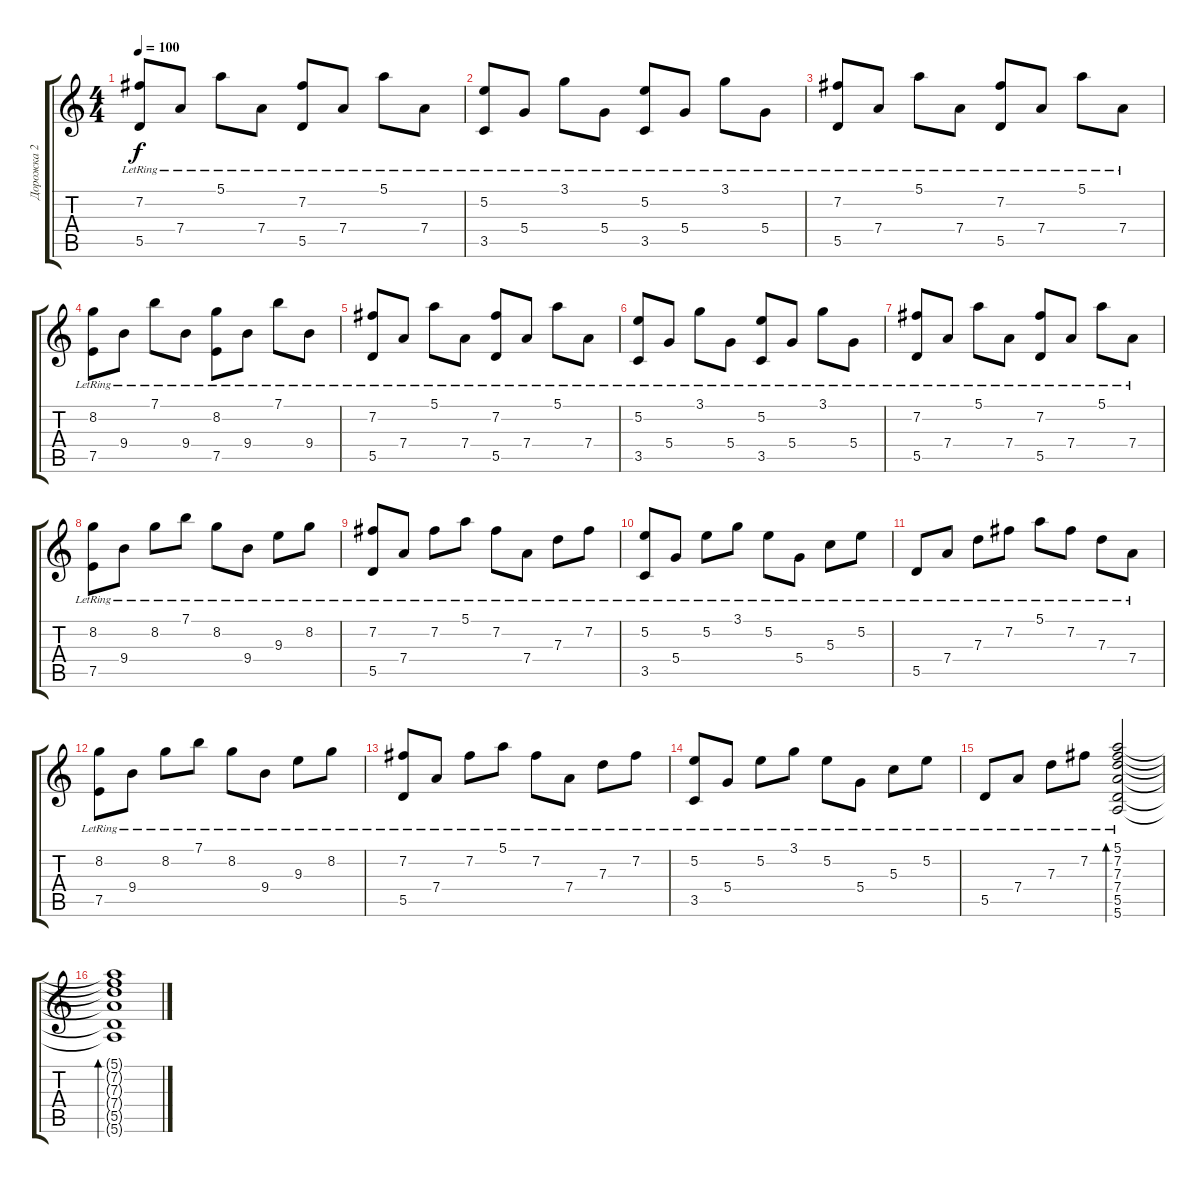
\track ("Дорожка 2" "Дорожка 2") {instrument acousticguitarnylon}
\staff {score tabs}
\tuning (E4 B3 G3 D3 A2 E2) {hide}
\ts (4 4)
\tempo 100
\clef g2
\ks c
(7.2{lr} 5.5{lr}).8{dy f} 7.4{lr}.8 5.1{lr}.8 7.4{lr}.8 (7.2{lr} 5.5{lr}).8 7.4{lr}.8 5.1{lr}.8 7.4{lr}.8 |
(5.2{lr} 3.5{lr}).8 5.4{lr}.8 3.1{lr}.8 5.4{lr}.8 (5.2{lr} 3.5{lr}).8 5.4{lr}.8 3.1{lr}.8 5.4{lr}.8 |
(7.2{lr} 5.5{lr}).8 7.4{lr}.8 5.1{lr}.8 7.4{lr}.8 (7.2{lr} 5.5{lr}).8 7.4{lr}.8 5.1{lr}.8 7.4{lr}.8 |
(8.2{lr} 7.5{lr}).8 9.4{lr}.8 7.1{lr}.8 9.4{lr}.8 (8.2{lr} 7.5{lr}).8 9.4{lr}.8 7.1{lr}.8 9.4{lr}.8 |
(7.2{lr} 5.5{lr}).8 7.4{lr}.8 5.1{lr}.8 7.4{lr}.8 (7.2{lr} 5.5{lr}).8 7.4{lr}.8 5.1{lr}.8 7.4{lr}.8 |
(5.2{lr} 3.5{lr}).8 5.4{lr}.8 3.1{lr}.8 5.4{lr}.8 (5.2{lr} 3.5{lr}).8 5.4{lr}.8 3.1{lr}.8 5.4{lr}.8 |
(7.2{lr} 5.5{lr}).8 7.4{lr}.8 5.1{lr}.8 7.4{lr}.8 (7.2{lr} 5.5{lr}).8 7.4{lr}.8 5.1{lr}.8 7.4{lr}.8 |
(8.2{lr} 7.5{lr}).8 9.4{lr}.8 8.2{lr}.8 7.1{lr}.8 8.2{lr}.8 9.4{lr}.8 9.3{lr}.8 8.2{lr}.8 |
(7.2{lr} 5.5{lr}).8 7.4{lr}.8 7.2{lr}.8 5.1{lr}.8 7.2{lr}.8 7.4{lr}.8 7.3{lr}.8 7.2{lr}.8 |
(5.2{lr} 3.5{lr}).8 5.4{lr}.8 5.2{lr}.8 3.1{lr}.8 5.2{lr}.8 5.4{lr}.8 5.3{lr}.8 5.2{lr}.8 |
5.5{lr}.8 7.4{lr}.8 7.3{lr}.8 7.2{lr}.8 5.1{lr}.8 7.2{lr}.8 7.3{lr}.8 7.4{lr}.8 |
(8.2{lr} 7.5{lr}).8 9.4{lr}.8 8.2{lr}.8 7.1{lr}.8 8.2{lr}.8 9.4{lr}.8 9.3{lr}.8 8.2{lr}.8 |
(7.2{lr} 5.5{lr}).8 7.4{lr}.8 7.2{lr}.8 5.1{lr}.8 7.2{lr}.8 7.4{lr}.8 7.3{lr}.8 7.2{lr}.8 |
(5.2{lr} 3.5{lr}).8 5.4{lr}.8 5.2{lr}.8 3.1{lr}.8 5.2{lr}.8 5.4{lr}.8 5.3{lr}.8 5.2{lr}.8 |
5.5{lr}.8 7.4{lr}.8 7.3{lr}.8 7.2{lr}.8 (5.1{lr} 7.2{lr} 7.3{lr} 7.4{lr} 5.5{lr} 5.6{lr}).2{bd 480} |
(5.1{t} 7.2{t} 7.3{t} 7.4{t} 5.5{t} 5.6{t}).1{bd 480}
